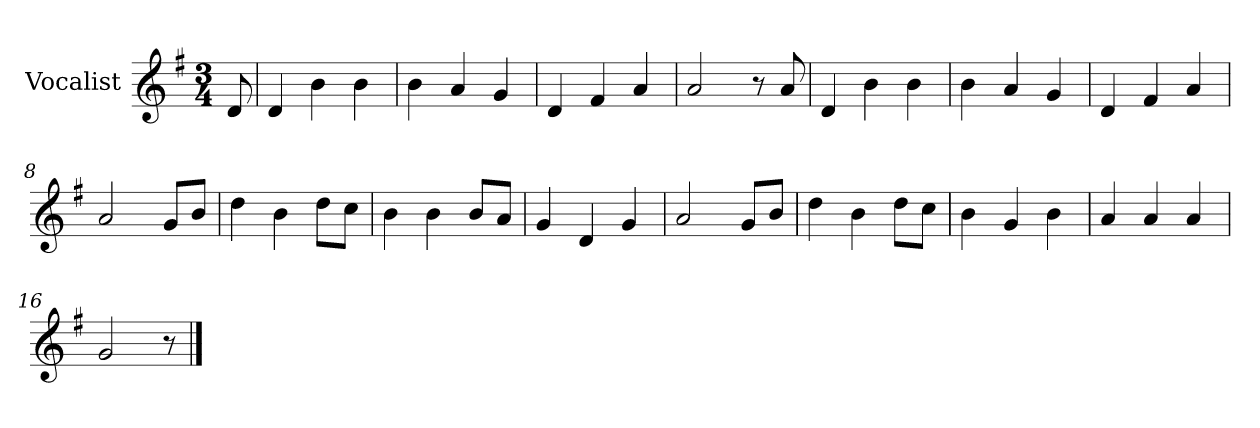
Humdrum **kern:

**kern
*part1
*staff1
*I"Vocalist
*k[f#]
*G:
*M3/4
=
8d
=1
4d
4b
4b
=2
4b
4a
4g
=3
4d
4f#
4a
=4
2a
8r
8a
=5
4d
4b
4b
=6
4b
4a
4g
=7
4d
4f#
4a
=8
2a
8gL
8bJ
=9
4dd
4b
8ddL
8ccJ
=10
4b
4b
8bL
8aJ
=11
4g
4d
4g
=12
2a
8gL
8bJ
=13
4dd
4b
8ddL
8ccJ
=14
4b
4g
4b
=15
4a
4a
4a
=16
2g
8r
==
*-
